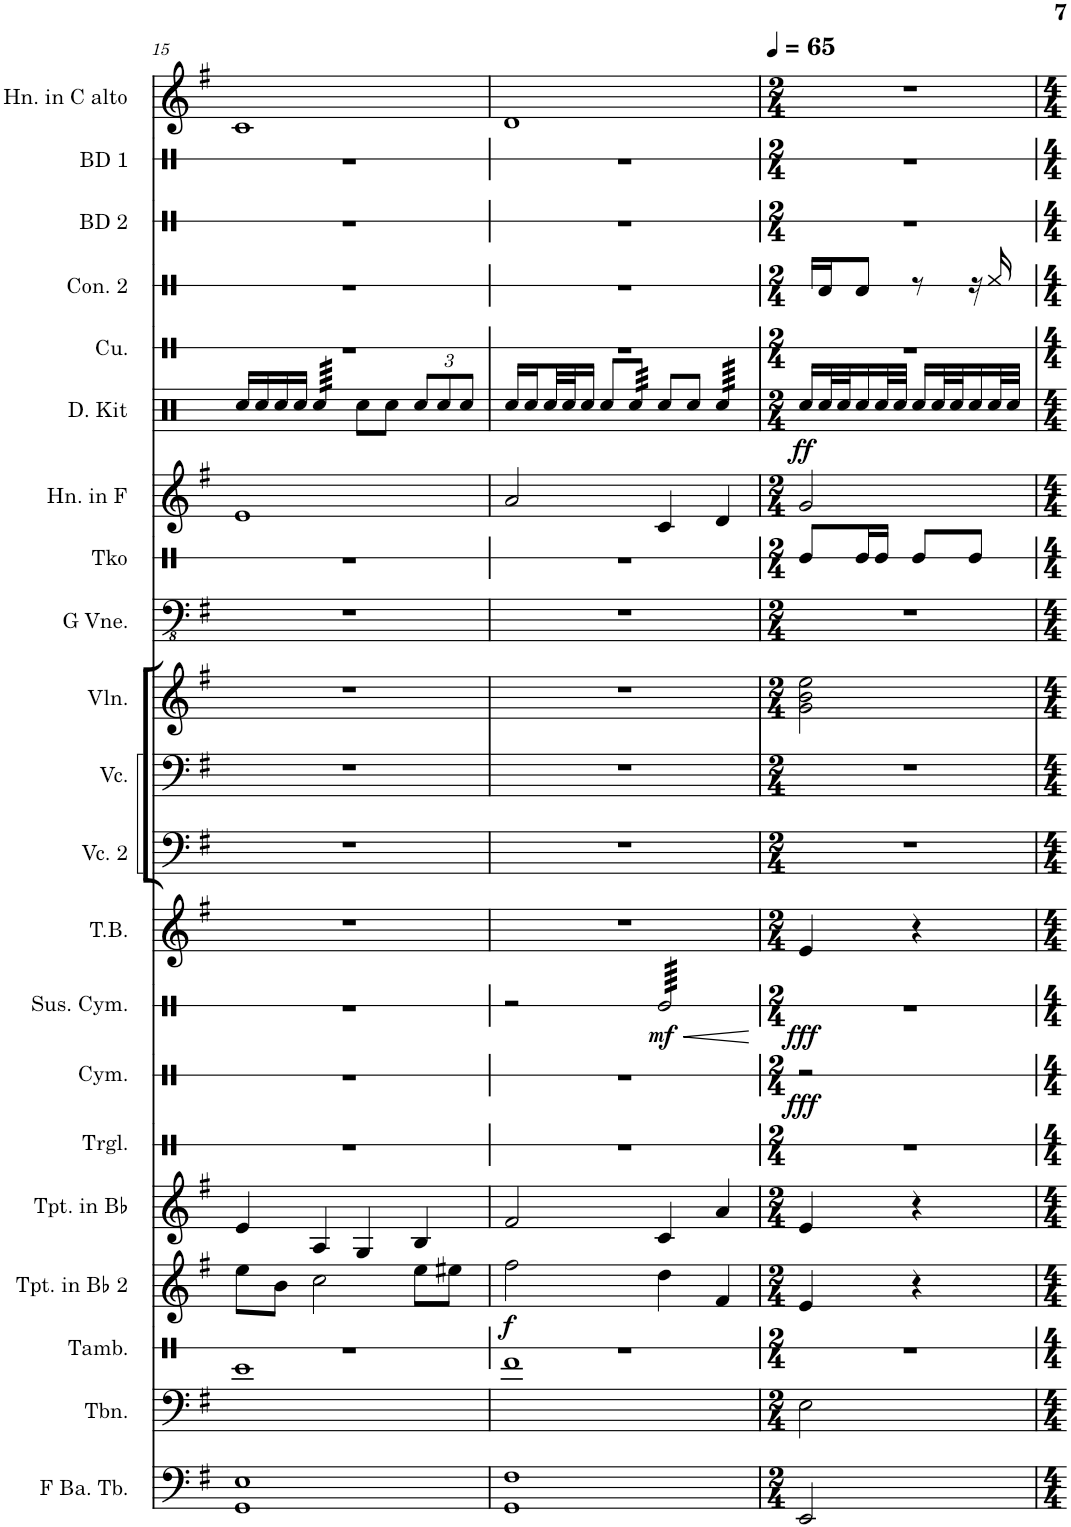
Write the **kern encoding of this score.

**kern	**kern	**kern	**kern	**dynam	**kern	**kern	**kern	**dynam	**kern	**dynam	**kern	**kern	**kern	**kern	**kern	**kern	**kern	**kern	**dynam	**kern	**kern	**kern	**kern	**kern
*part21	*part20	*part19	*part18	*part18	*part17	*part16	*part15	*part15	*part14	*part14	*part13	*part12	*part11	*part10	*part9	*part8	*part7	*part6	*part6	*part5	*part4	*part3	*part2	*part1
*staff21	*staff20	*staff19	*staff18	*staff18	*staff17	*staff16	*staff15	*staff15	*staff14	*staff14	*staff13	*staff12	*staff11	*staff10	*staff9	*staff8	*staff7	*staff6	*staff6	*staff5	*staff4	*staff3	*staff2	*staff1
*I"F Bass Tuba	*I"Trombone	*I"Tambourine	*I"Trumpet in Bb 2	*	*I"Trumpet in Bb	*I"Triangle	*I"Cymbals	*	*I"Suspended Cymbal	*	*I"Tubular Bells	*I"Violoncello 2	*I"Violoncello	*I"Violin	*I"G Violone	*I"Takiko	*I"Horn in F	*I"Drum Kit	*	*I"Cuica	*I"Congas 2	*I"Bass Drum 2	*I"Bass Drum 1	*I"Horn in C alto
*I'F Ba. Tb.	*I'Tbn.	*I'Tamb.	*I'Tpt. in Bb 2	*	*I'Tpt. in Bb	*I'Trgl.	*I'Cym.	*	*I'Sus. Cym.	*	*I'T.B.	*I'Vc. 2	*I'Vc.	*I'Vln.	*I'G Vne.	*I'Tko	*I'Hn. in F	*I'D. Kit	*	*I'Cu.	*I'Con. 2	*I'BD 2	*I'BD 1	*I'Hn. in C alto
!!LO:PB:g=z
*clefF4	*clefF4	*clefX	*clefG2	*	*clefG2	*clefX	*clefX	*	*clefX	*	*clefG2	*clefF4	*clefF4	*clefG2	*clefFv4	*clefX	*clefG2	*clefX	*	*clefX	*clefX	*clefX	*clefX	*clefG2
*	*	*	*Trd1c2	*	*Trd1c2	*	*	*	*	*	*	*	*	*	*Trd7c12	*	*Trd4c7	*	*	*	*	*	*	*Trd4c7
*k[f#]	*k[f#]	*k[]	*k[f#]	*	*k[f#]	*k[]	*k[]	*	*k[]	*	*k[f#]	*k[f#]	*k[f#]	*k[f#]	*k[f#]	*k[]	*k[f#]	*k[]	*	*k[]	*k[]	*k[]	*k[]	*k[f#]
*M4/4	*M4/4	*M4/4	*M4/4	*	*M4/4	*M4/4	*M4/4	*	*M4/4	*	*M4/4	*M4/4	*M4/4	*M4/4	*M4/4	*M4/4	*M4/4	*M4/4	*	*M4/4	*M4/4	*M4/4	*M4/4	*M4/4
=15	=15	=15	=15	=15	=15	=15	=15	=15	=15	=15	=15	=15	=15	=15	=15	=15	=15	=15	=15	=15	=15	=15	=15	=15
1GG 1E	1e	1r	8ee\L	.	4e/	1r	1r	.	1r	.	1r	1r	1r	1r	1r	1r	1e	16Rcc/LL	.	1r	1r	1r	1r	1c
.	.	.	.	.	.	.	.	.	.	.	.	.	.	.	.	.	.	16Rcc/	.	.	.	.	.	.
.	.	.	8b\J	.	.	.	.	.	.	.	.	.	.	.	.	.	.	16Rcc/	.	.	.	.	.	.
.	.	.	.	.	.	.	.	.	.	.	.	.	.	.	.	.	.	16Rcc/JJ	.	.	.	.	.	.
*	*	*	*	*	*	*	*	*	*	*	*	*	*	*	*	*	*	*tremolo	*	*	*	*	*	*
.	.	.	2cc\	.	4A/	.	.	.	.	.	.	.	.	.	.	.	.	64Rcc/LLLL	.	.	.	.	.	.
.	.	.	.	.	.	.	.	.	.	.	.	.	.	.	.	.	.	64Rcc/	.	.	.	.	.	.
.	.	.	.	.	.	.	.	.	.	.	.	.	.	.	.	.	.	64Rcc/	.	.	.	.	.	.
.	.	.	.	.	.	.	.	.	.	.	.	.	.	.	.	.	.	64Rcc/	.	.	.	.	.	.
.	.	.	.	.	.	.	.	.	.	.	.	.	.	.	.	.	.	64Rcc/	.	.	.	.	.	.
.	.	.	.	.	.	.	.	.	.	.	.	.	.	.	.	.	.	64Rcc/	.	.	.	.	.	.
.	.	.	.	.	.	.	.	.	.	.	.	.	.	.	.	.	.	64Rcc/	.	.	.	.	.	.
.	.	.	.	.	.	.	.	.	.	.	.	.	.	.	.	.	.	64Rcc/	.	.	.	.	.	.
.	.	.	.	.	.	.	.	.	.	.	.	.	.	.	.	.	.	64Rcc/	.	.	.	.	.	.
.	.	.	.	.	.	.	.	.	.	.	.	.	.	.	.	.	.	64Rcc/	.	.	.	.	.	.
.	.	.	.	.	.	.	.	.	.	.	.	.	.	.	.	.	.	64Rcc/	.	.	.	.	.	.
.	.	.	.	.	.	.	.	.	.	.	.	.	.	.	.	.	.	64Rcc/	.	.	.	.	.	.
.	.	.	.	.	.	.	.	.	.	.	.	.	.	.	.	.	.	64Rcc/	.	.	.	.	.	.
.	.	.	.	.	.	.	.	.	.	.	.	.	.	.	.	.	.	64Rcc/	.	.	.	.	.	.
.	.	.	.	.	.	.	.	.	.	.	.	.	.	.	.	.	.	64Rcc/	.	.	.	.	.	.
.	.	.	.	.	.	.	.	.	.	.	.	.	.	.	.	.	.	64Rcc/JJJJ	.	.	.	.	.	.
*	*	*	*	*	*	*	*	*	*	*	*	*	*	*	*	*	*	*Xtremolo	*	*	*	*	*	*
.	.	.	.	.	4G/	.	.	.	.	.	.	.	.	.	.	.	.	8Rcc\L	.	.	.	.	.	.
.	.	.	.	.	.	.	.	.	.	.	.	.	.	.	.	.	.	8Rcc\J	.	.	.	.	.	.
*	*	*	*	*	*	*	*	*	*	*	*	*	*	*	*	*	*	*Xbrackettup	*	*	*	*	*	*
.	.	.	8ee\L	.	4B/	.	.	.	.	.	.	.	.	.	.	.	.	12Rcc/L	.	.	.	.	.	.
.	.	.	.	.	.	.	.	.	.	.	.	.	.	.	.	.	.	12Rcc/	.	.	.	.	.	.
.	.	.	8ee#X\J	.	.	.	.	.	.	.	.	.	.	.	.	.	.	.	.	.	.	.	.	.
.	.	.	.	.	.	.	.	.	.	.	.	.	.	.	.	.	.	12Rcc/J	.	.	.	.	.	.
=16	=16	=16	=16	=16	=16	=16	=16	=16	=16	=16	=16	=16	=16	=16	=16	=16	=16	=16	=16	=16	=16	=16	=16	=16
!	!	!	!	!LO:DY:b	!	!	!	!	!	!	!	!	!	!	!	!	!	!	!	!	!	!	!	!
1GG 1F#	1f#	1r	2ff#\	f	2f#/	1r	1r	.	2r	.	1r	1r	1r	1r	1r	1r	2a/	16Rcc/LL	.	1r	1r	1r	1r	1d
.	.	.	.	.	.	.	.	.	.	.	.	.	.	.	.	.	.	16Rcc/	.	.	.	.	.	.
.	.	.	.	.	.	.	.	.	.	.	.	.	.	.	.	.	.	32Rcc/L	.	.	.	.	.	.
.	.	.	.	.	.	.	.	.	.	.	.	.	.	.	.	.	.	32Rcc/J	.	.	.	.	.	.
.	.	.	.	.	.	.	.	.	.	.	.	.	.	.	.	.	.	16Rcc/JJ	.	.	.	.	.	.
.	.	.	.	.	.	.	.	.	.	.	.	.	.	.	.	.	.	8Rcc/L	.	.	.	.	.	.
*	*	*	*	*	*	*	*	*	*	*	*	*	*	*	*	*	*	*tremolo	*	*	*	*	*	*
.	.	.	.	.	.	.	.	.	.	.	.	.	.	.	.	.	.	64Rcc/	.	.	.	.	.	.
.	.	.	.	.	.	.	.	.	.	.	.	.	.	.	.	.	.	64Rcc/	.	.	.	.	.	.
.	.	.	.	.	.	.	.	.	.	.	.	.	.	.	.	.	.	64Rcc/	.	.	.	.	.	.
.	.	.	.	.	.	.	.	.	.	.	.	.	.	.	.	.	.	64Rcc/	.	.	.	.	.	.
.	.	.	.	.	.	.	.	.	.	.	.	.	.	.	.	.	.	64Rcc/	.	.	.	.	.	.
.	.	.	.	.	.	.	.	.	.	.	.	.	.	.	.	.	.	64Rcc/	.	.	.	.	.	.
.	.	.	.	.	.	.	.	.	.	.	.	.	.	.	.	.	.	64Rcc/	.	.	.	.	.	.
.	.	.	.	.	.	.	.	.	.	.	.	.	.	.	.	.	.	64Rcc/JJJJ	.	.	.	.	.	.
*	*	*	*	*	*	*	*	*	*	*	*	*	*	*	*	*	*	*Xtremolo	*	*	*	*	*	*
!	!	!	!	!	!	!	!	!	!	!LO:HP:b	!	!	!	!	!	!	!	!	!	!	!	!	!	!
!	!	!	!	!	!	!	!	!	!	!LO:DY:n=1:b	!	!	!	!	!	!	!	!	!	!	!	!	!	!
*	*	*	*	*	*	*	*	*	*tremolo	*	*	*	*	*	*	*	*	*	*	*	*	*	*	*
.	.	.	4dd\	.	4c/	.	.	.	64Re/LLLL	< mf	.	.	.	.	.	.	4c/	8Rcc/L	.	.	.	.	.	.
.	.	.	.	.	.	.	.	.	64Re/	.	.	.	.	.	.	.	.	.	.	.	.	.	.	.
.	.	.	.	.	.	.	.	.	64Re/	.	.	.	.	.	.	.	.	.	.	.	.	.	.	.
.	.	.	.	.	.	.	.	.	64Re/	.	.	.	.	.	.	.	.	.	.	.	.	.	.	.
.	.	.	.	.	.	.	.	.	64Re/	.	.	.	.	.	.	.	.	.	.	.	.	.	.	.
.	.	.	.	.	.	.	.	.	64Re/	.	.	.	.	.	.	.	.	.	.	.	.	.	.	.
.	.	.	.	.	.	.	.	.	64Re/	.	.	.	.	.	.	.	.	.	.	.	.	.	.	.
.	.	.	.	.	.	.	.	.	64Re/	.	.	.	.	.	.	.	.	.	.	.	.	.	.	.
.	.	.	.	.	.	.	.	.	64Re/	.	.	.	.	.	.	.	.	8Rcc/J	.	.	.	.	.	.
.	.	.	.	.	.	.	.	.	64Re/	.	.	.	.	.	.	.	.	.	.	.	.	.	.	.
.	.	.	.	.	.	.	.	.	64Re/	.	.	.	.	.	.	.	.	.	.	.	.	.	.	.
.	.	.	.	.	.	.	.	.	64Re/	.	.	.	.	.	.	.	.	.	.	.	.	.	.	.
.	.	.	.	.	.	.	.	.	64Re/	.	.	.	.	.	.	.	.	.	.	.	.	.	.	.
.	.	.	.	.	.	.	.	.	64Re/	.	.	.	.	.	.	.	.	.	.	.	.	.	.	.
.	.	.	.	.	.	.	.	.	64Re/	.	.	.	.	.	.	.	.	.	.	.	.	.	.	.
.	.	.	.	.	.	.	.	.	64Re/	.	.	.	.	.	.	.	.	.	.	.	.	.	.	.
*	*	*	*	*	*	*	*	*	*	*	*	*	*	*	*	*	*	*tremolo	*	*	*	*	*	*
.	.	.	4f#/	.	4a/	.	.	.	64Re/	.	.	.	.	.	.	.	4d/	64Rcc/LLLL	.	.	.	.	.	.
.	.	.	.	.	.	.	.	.	64Re/	.	.	.	.	.	.	.	.	64Rcc/	.	.	.	.	.	.
.	.	.	.	.	.	.	.	.	64Re/	.	.	.	.	.	.	.	.	64Rcc/	.	.	.	.	.	.
.	.	.	.	.	.	.	.	.	64Re/	.	.	.	.	.	.	.	.	64Rcc/	.	.	.	.	.	.
.	.	.	.	.	.	.	.	.	64Re/	.	.	.	.	.	.	.	.	64Rcc/	.	.	.	.	.	.
.	.	.	.	.	.	.	.	.	64Re/	.	.	.	.	.	.	.	.	64Rcc/	.	.	.	.	.	.
.	.	.	.	.	.	.	.	.	64Re/	.	.	.	.	.	.	.	.	64Rcc/	.	.	.	.	.	.
.	.	.	.	.	.	.	.	.	64Re/	.	.	.	.	.	.	.	.	64Rcc/	.	.	.	.	.	.
.	.	.	.	.	.	.	.	.	64Re/	.	.	.	.	.	.	.	.	64Rcc/	.	.	.	.	.	.
.	.	.	.	.	.	.	.	.	64Re/	.	.	.	.	.	.	.	.	64Rcc/	.	.	.	.	.	.
.	.	.	.	.	.	.	.	.	64Re/	.	.	.	.	.	.	.	.	64Rcc/	.	.	.	.	.	.
.	.	.	.	.	.	.	.	.	64Re/	.	.	.	.	.	.	.	.	64Rcc/	.	.	.	.	.	.
.	.	.	.	.	.	.	.	.	64Re/	.	.	.	.	.	.	.	.	64Rcc/	.	.	.	.	.	.
.	.	.	.	.	.	.	.	.	64Re/	.	.	.	.	.	.	.	.	64Rcc/	.	.	.	.	.	.
.	.	.	.	.	.	.	.	.	64Re/	.	.	.	.	.	.	.	.	64Rcc/	.	.	.	.	.	.
.	.	.	.	.	.	.	.	.	64Re/JJJJ	.	.	.	.	.	.	.	.	64Rcc/JJJJ	.	.	.	.	.	.
*	*	*	*	*	*	*	*	*	*	*	*	*	*	*	*	*	*	*Xtremolo	*	*	*	*	*	*
*	*	*	*	*	*	*	*	*	*Xtremolo	*	*	*	*	*	*	*	*	*	*	*	*	*	*	*
.	.	.	.	.	.	.	.	.	.	[	.	.	.	.	.	.	.	.	.	.	.	.	.	.
=17	=17	=17	=17	=17	=17	=17	=17	=17	=17	=17	=17	=17	=17	=17	=17	=17	=17	=17	=17	=17	=17	=17	=17	=17
*M2/4	*M2/4	*M2/4	*M2/4	*	*M2/4	*M2/4	*M2/4	*	*M2/4	*	*M2/4	*M2/4	*M2/4	*M2/4	*M2/4	*M2/4	*M2/4	*M2/4	*	*M2/4	*M2/4	*M2/4	*M2/4	*M2/4
*	*	*	*	*	*	*	*	*	*	*	*	*	*	*	*	*	*	*	*	*	*	*	*	*MM65
!	!	!	!	!	!	!	!	!LO:DY:b	!	!LO:DY:b	!	!	!	!	!	!	!	!	!LO:DY:b	!	!	!	!	!
2EE/	2E\	2r	4e/	.	4e/	2r	2r	fff	2r	fff	4e/	2r	2r	2g\ 2b\ 2ee\	2r	8Re/L	2g/	16Rcc/LL	ff	2r	16Rd/LL	2r	2r	2r
.	.	.	.	.	.	.	.	.	.	.	.	.	.	.	.	.	.	32Rcc/L	.	.	16Rd/J	.	.	.
.	.	.	.	.	.	.	.	.	.	.	.	.	.	.	.	.	.	32Rcc/J	.	.	.	.	.	.
.	.	.	.	.	.	.	.	.	.	.	.	.	.	.	.	16Re/L	.	16Rcc/	.	.	8Rd/J	.	.	.
.	.	.	.	.	.	.	.	.	.	.	.	.	.	.	.	16Re/JJ	.	32Rcc/L	.	.	.	.	.	.
.	.	.	.	.	.	.	.	.	.	.	.	.	.	.	.	.	.	32Rcc/JJJ	.	.	.	.	.	.
.	.	.	4r	.	4r	.	.	.	.	.	4r	.	.	.	.	8Re/L	.	16Rcc/LL	.	.	8r	.	.	.
.	.	.	.	.	.	.	.	.	.	.	.	.	.	.	.	.	.	32Rcc/L	.	.	.	.	.	.
.	.	.	.	.	.	.	.	.	.	.	.	.	.	.	.	.	.	32Rcc/J	.	.	.	.	.	.
.	.	.	.	.	.	.	.	.	.	.	.	.	.	.	.	8Re/J	.	16Rcc/	.	.	16r	.	.	.
.	.	.	.	.	.	.	.	.	.	.	.	.	.	.	.	.	.	32Rcc/L	.	.	16Rf/	.	.	.
.	.	.	.	.	.	.	.	.	.	.	.	.	.	.	.	.	.	32Rcc/JJJ	.	.	.	.	.	.
=	=	=	=	=	=	=	=	=	=	=	=	=	=	=	=	=	=	=	=	=	=	=	=	=
*-	*-	*-	*-	*-	*-	*-	*-	*-	*-	*-	*-	*-	*-	*-	*-	*-	*-	*-	*-	*-	*-	*-	*-	*-
